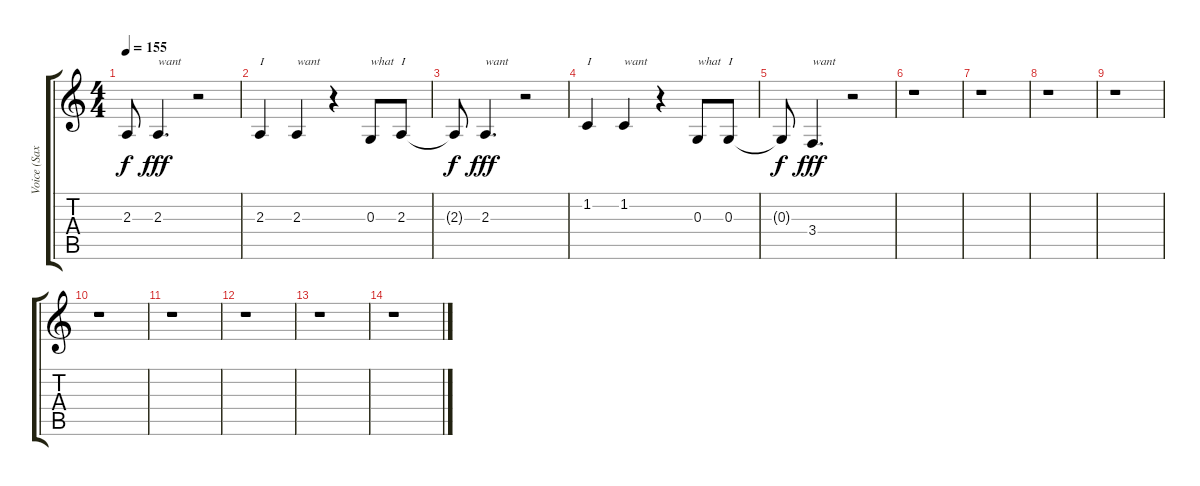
\track ("Voice (Sax 1)       " "Voice (Sax") {instrument altosax}
\staff {score tabs}
\tuning (E4 B3 G3 D3 A2 E2) {hide}
\ts (4 4)
\tempo 155
\clef g2
\ks c
2.3{t}.8{dy f} 2.3.4{d txt "want" dy fff} r.2 |
2.3.4{txt "I"} 2.3.4{txt "want "} r.4 0.3.8{txt "what "} 2.3.8{txt "I"} |
2.3{t}.8{dy f} 2.3.4{d txt "want" dy fff} r.2 |
1.2.4{txt "I "} 1.2.4{txt "want"} r.4 0.3.8{txt "what"} 0.3.8{txt "I"} |
0.3{t}.8{dy f} 3.4.4{d txt "want" dy fff} r.2 |
r.1 |
r.1 |
r.1 |
r.1 |
r.1 |
r.1 |
r.1 |
r.1 |
r.1
